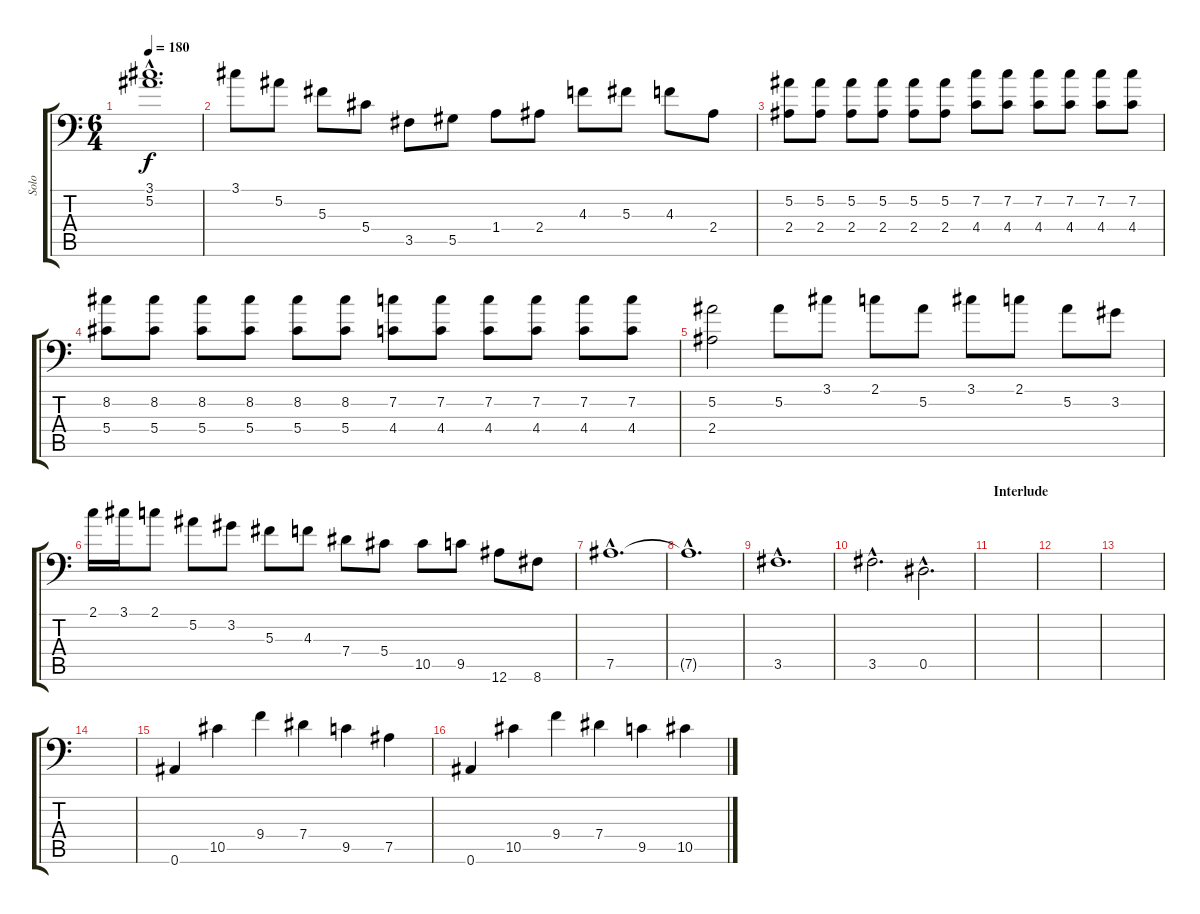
\track ("Solo" "Solo") {instrument distortionguitar}
\staff {score tabs}
\tuning (Bb3 F3 Db3 Ab2 Eb2 Bb1) {hide}
\ts (6 4)
\tempo 180
\clef f4
\ks c
(3.1{hac} 5.2{hac}).1{d dy f} |
3.1.8 5.2.8 5.3.8 5.4.8 3.5.8 5.5.8 1.4.8 2.4.8 4.3.8 5.3.8 4.3.8 2.4.8 |
(5.2 2.4).8 (5.2 2.4).8 (5.2 2.4).8 (5.2 2.4).8 (5.2 2.4).8 (5.2 2.4).8 (7.2 4.4).8 (7.2 4.4).8 (7.2 4.4).8 (7.2 4.4).8 (7.2 4.4).8 (7.2 4.4).8 |
(8.2 5.4).8 (8.2 5.4).8 (8.2 5.4).8 (8.2 5.4).8 (8.2 5.4).8 (8.2 5.4).8 (7.2 4.4).8 (7.2 4.4).8 (7.2 4.4).8 (7.2 4.4).8 (7.2 4.4).8 (7.2 4.4).8 |
(5.2 2.4).2 5.2.8 3.1.8 2.1.8 5.2.8 3.1.8 2.1.8 5.2.8 3.2.8 |
2.1.16 3.1.16 2.1.8 5.2.8 3.2.8 5.3.8 4.3.8 7.4.8 5.4.8 10.5.8 9.5.8 12.6.8 8.6.8 |
7.5{hac}.1{d} |
7.5{hac t}.1{d} |
3.5{hac}.1{d} |
3.5{hac}.2{d} 0.5{hac}.2{d} |
\section ("" "Interlude")
|
|
|
|
0.6.4 10.5.4 9.4.4 7.4.4 9.5.4 7.5.4 |
0.6.4 10.5.4 9.4.4 7.4.4 9.5.4 10.5.4
